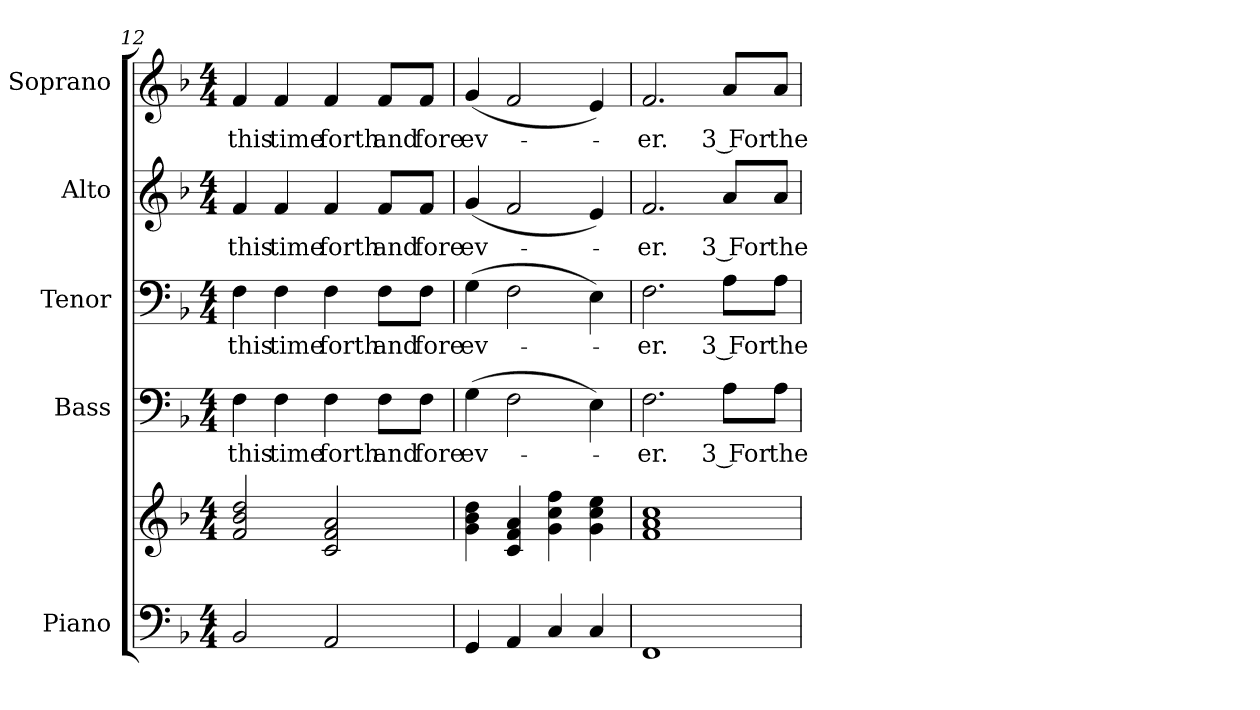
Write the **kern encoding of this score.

**kern	**kern	**kern	**text	**kern	**text	**kern	**text	**kern	**text
*part5	*part5	*part4	*part4	*part3	*part3	*part2	*part2	*part1	*part1
*staff6	*staff5	*staff4	*staff4	*staff3	*staff3	*staff2	*staff2	*staff1	*staff1
*I"Piano	*	*I"Bass	*	*I"Tenor	*	*I"Alto	*	*I"Soprano	*
*I'Pno.	*	*I'B.	*	*I'T.	*	*I'A.	*	*I'S.	*
*clefF4	*clefG2	*clefF4	*	*clefF4	*	*clefG2	*	*clefG2	*
*k[b-]	*k[b-]	*k[b-]	*	*k[b-]	*	*k[b-]	*	*k[b-]	*
*F:	*F:	*F:	*	*F:	*	*F:	*	*F:	*
*M4/4	*M4/4	*M4/4	*	*M4/4	*	*M4/4	*	*M4/4	*
=12	=12	=12	=12	=12	=12	=12	=12	=12	=12
!	!	!	!LO:LY:b:color=#000000	!	!	!	!	!	!
!	!	!	!	!	!LO:LY:b:color=#000000	!	!	!	!
!	!	!	!	!	!	!	!LO:LY:b:color=#000000	!	!
!	!	!	!	!	!	!	!	!	!LO:LY:b:color=#000000
2BB-i/	2fi/ 2b-i 2ddi	4Fi\	this	4Fi\	this	4fi/	this	4fi/	this
!	!	!	!LO:LY:b:color=#000000	!	!	!	!	!	!
!	!	!	!	!	!LO:LY:b:color=#000000	!	!	!	!
!	!	!	!	!	!	!	!LO:LY:b:color=#000000	!	!
!	!	!	!	!	!	!	!	!	!LO:LY:b:color=#000000
.	.	4Fi\	time	4Fi\	time	4fi/	time	4fi/	time
!	!	!	!LO:LY:b:color=#000000	!	!	!	!	!	!
!	!	!	!	!	!LO:LY:b:color=#000000	!	!	!	!
!	!	!	!	!	!	!	!LO:LY:b:color=#000000	!	!
!	!	!	!	!	!	!	!	!	!LO:LY:b:color=#000000
2AAi/	2ci/ 2fi 2ai	4Fi\	forth	4Fi\	forth	4fi/	forth	4fi/	forth
!	!	!	!LO:LY:b:color=#000000	!	!	!	!	!	!
!	!	!	!	!	!LO:LY:b:color=#000000	!	!	!	!
!	!	!	!	!	!	!	!LO:LY:b:color=#000000	!	!
!	!	!	!	!	!	!	!	!	!LO:LY:b:color=#000000
.	.	8Fi\L	and	8Fi\L	and	8fi/L	and	8fi/L	and
!	!	!	!LO:LY:b:color=#000000	!	!	!	!	!	!
!	!	!	!	!	!LO:LY:b:color=#000000	!	!	!	!
!	!	!	!	!	!	!	!LO:LY:b:color=#000000	!	!
!	!	!	!	!	!	!	!	!	!LO:LY:b:color=#000000
.	.	8Fi\J	fore	8Fi\J	fore	8fi/J	fore	8fi/J	fore
!!LO:PB:g=z
=13	=13	=13	=13	=13	=13	=13	=13	=13	=13
!	!	!	!LO:LY:b:color=#000000	!	!	!	!	!	!
!	!	!	!	!	!LO:LY:b:color=#000000	!	!	!	!
!	!	!	!	!	!	!	!LO:LY:b:color=#000000	!	!
!	!	!	!	!	!	!	!	!	!LO:LY:b:color=#000000
4GGi/	4gi\ 4b-i 4ddi	(4Gi\	ev-	(4Gi\	ev-	(4gi/	ev-	(4gi/	ev-
4AAi/	4ci/ 4fi 4ai	2Fi\	.	2Fi\	.	2fi/	.	2fi/	.
4Ci/	4gi\ 4cci 4ffi	.	.	.	.	.	.	.	.
4Ci/	4gi\ 4cci 4eei	4Ei\)	.	4Ei\)	.	4ei/)	.	4ei/)	.
=14	=14	=14	=14	=14	=14	=14	=14	=14	=14
!	!	!	!LO:LY:b:color=#000000	!	!	!	!	!	!
!	!	!	!	!	!LO:LY:b:color=#000000	!	!	!	!
!	!	!	!	!	!	!	!LO:LY:b:color=#000000	!	!
!	!	!	!	!	!	!	!	!	!LO:LY:b:color=#000000
1FFi	1fi 1ai 1cci	2.Fi\	-er.	2.Fi\	-er.	2.fi/	-er.	2.fi/	-er.
!	!	!	!LO:LY:b:color=#000000	!	!	!	!	!	!
!	!	!	!	!	!LO:LY:b:color=#000000	!	!	!	!
!	!	!	!	!	!	!	!LO:LY:b:color=#000000	!	!
!	!	!	!	!	!	!	!	!	!LO:LY:b:color=#000000
.	.	8Ai\L	3 For	8Ai\L	3 For	8ai/L	3 For	8ai/L	3 For
!	!	!	!LO:LY:b:color=#000000	!	!	!	!	!	!
!	!	!	!	!	!LO:LY:b:color=#000000	!	!	!	!
!	!	!	!	!	!	!	!LO:LY:b:color=#000000	!	!
!	!	!	!	!	!	!	!	!	!LO:LY:b:color=#000000
.	.	8Ai\J	the	8Ai\J	the	8ai/J	the	8ai/J	the
=	=	=	=	=	=	=	=	=	=
*-	*-	*-	*-	*-	*-	*-	*-	*-	*-
